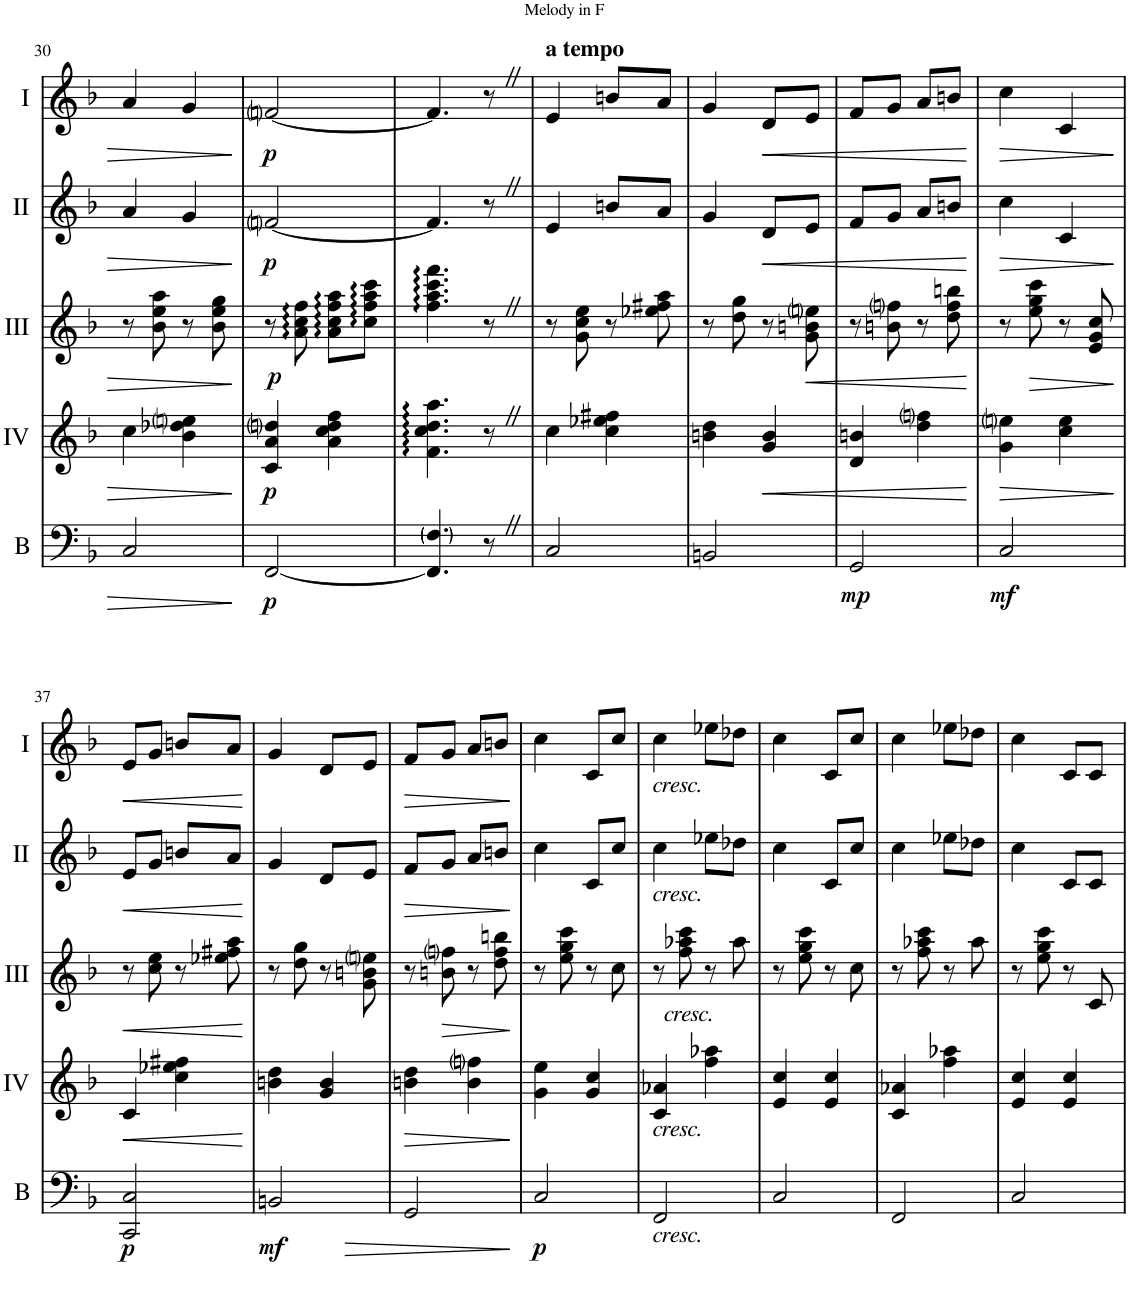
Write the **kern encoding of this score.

**kern	**dynam	**kern	**dynam	**kern	**dynam	**kern	**dynam	**kern	**dynam
*part5	*part5	*part4	*part4	*part3	*part3	*part2	*part2	*part1	*part1
*staff5	*staff5	*staff4	*staff4	*staff3	*staff3	*staff2	*staff2	*staff1	*staff1
*I"Bass	*	*I"Acc. 4	*	*I"Acc. 3	*	*I"Acc. 2	*	*I"Acc. 1	*
*I'B	*	*	*	*	*	*	*	*	*
!!LO:PB:g=z
*clefF4	*	*clefG2	*	*clefG2	*	*clefG2	*	*clefG2	*
*Trd7c12	*	*Trd7c12	*	*	*	*	*	*	*
*k[b-]	*	*k[b-]	*	*k[b-]	*	*k[b-]	*	*k[b-]	*
*M2/4	*	*M2/4	*	*M2/4	*	*M2/4	*	*M2/4	*
=30	=30	=30	=30	=30	=30	=30	=30	=30	=30
2C/	.	4cc\	.	8r	.	4a/	.	4a/	.
.	.	.	.	8b-\ 8ee\ 8aa\	.	.	.	.	.
.	.	4b-\ 4dd-X\ 4eeni\	.	8r	.	4g/	.	4g/	.
.	.	.	.	8b-\ 8ee\ 8gg\	.	.	.	.	.
=31	=31	=31	=31	=31	=31	=31	=31	=31	=31
!	!LO:DY:b	!	!LO:DY:b	!	!	!	!LO:DY:b	!	!LO:DY:b
[2FF/	p	4c/ 4a/ 4ddni/	p	8r	.	[2fni/	p	[2fni/	p
!	!	!	!	!	!LO:DY:b	!	!	!	!
.	.	.	.	8a\ 8cc\ 8ff\	p	.	.	.	.
.	.	4a\ 4cc\ 4dd\ 4ff\	.	8a\ 8cc\ 8ff\ 8aa\L	.	.	.	.	.
.	.	.	.	8cc\ 8ff\ 8aa\ 8ccc\J	.	.	.	.	.
=32	=32	=32	=32	=32	=32	=32	=32	=32	=32
4.FF/] 4.F/	.	4.f\ 4.cc\ 4.dd\ 4.aa\	.	4.ff\ 4.aa\ 4.ccc\ 4.fff\	.	4.f/]	.	4.f/]	.
8r	.	8r	.	8r	.	8r	.	8r	.
=33	=33	=33	=33	=33	=33	=33	=33	=33	=33
!	!	!	!	!	!	!	!	!LO:TX:a:B:t=a tempo	!
2C/	.	4cc\	.	8r	.	4e/	.	4e/	.
.	.	.	.	8g\ 8cc\ 8ee\	.	.	.	.	.
.	.	4cc\ 4ee-X\ 4ff#X\	.	8r	.	8bn/L	.	8bn/L	.
.	.	.	.	8ee-X\ 8ff#X\ 8aa\	.	8a/J	.	8a/J	.
=34	=34	=34	=34	=34	=34	=34	=34	=34	=34
2BBn/	.	4bn\ 4dd\	.	8r	.	4g/	.	4g/	.
.	.	.	.	8dd\ 8gg\	.	.	.	.	.
!	!	!	!LO:HP:b	!	!	!	!LO:HP:b	!	!LO:HP:b
.	.	4g/ 4b/	<	8r	.	8d/L	<	8d/L	<
!	!	!	!	!	!LO:HP:b	!	!	!	!
.	.	.	.	8g\ 8bn\ 8eeni\	<	8e/J	.	8e/J	.
=35	=35	=35	=35	=35	=35	=35	=35	=35	=35
!	!LO:DY:b	!	!	!	!	!	!	!	!
2GG/	mp	4d/ 4bn/	.	8r	.	8f/L	.	8f/L	.
.	.	.	.	8bn\ 8ffni\	.	8g/J	.	8g/J	.
.	.	4dd\ 4ffni\	.	8r	.	8a/L	.	8a/L	.
.	.	.	.	8dd\ 8ff\ 8bbn\	.	8bn/J	.	8bn/J	.
.	.	.	[	.	[	.	[	.	[
=36	=36	=36	=36	=36	=36	=36	=36	=36	=36
!	!LO:DY:b	!	!LO:HP:b	!	!	!	!LO:HP:b	!	!LO:HP:b
2C/	mf	4g\ 4eeni\	>	8r	.	4cc\	>	4cc\	>
!	!	!	!	!	!LO:HP:b	!	!	!	!
.	.	.	.	8ee\ 8gg\ 8ccc\	>	.	.	.	.
.	.	4cc\ 4ee\	.	8r	.	4c/	.	4c/	.
.	.	.	.	8e/ 8g/ 8cc/	.	.	.	.	.
.	.	.	]	.	]	.	]	.	]
!!LO:LB:g=z
=37	=37	=37	=37	=37	=37	=37	=37	=37	=37
!	!LO:DY:b	!	!LO:HP:b	!	!LO:HP:b	!	!LO:HP:b	!	!LO:HP:b
2CC/ 2C/	p	4c/	<	8r	<	8e/L	<	8e/L	<
.	.	.	.	8cc\ 8ee\	.	8g/J	.	8g/J	.
.	.	4cc\ 4ee-X\ 4ff#X\	.	8r	.	8bn/L	.	8bn/L	.
.	.	.	.	8ee-X\ 8ff#X\ 8aa\	.	8a/J	.	8a/J	.
.	.	.	[	.	[	.	[	.	[
=38	=38	=38	=38	=38	=38	=38	=38	=38	=38
!	!LO:HP:b	!	!	!	!	!	!	!	!
!	!LO:DY:n=1:b	!	!	!	!	!	!	!	!
2BBn/	> mf	4bn\ 4dd\	.	8r	.	4g/	.	4g/	.
.	.	.	.	8dd\ 8gg\	.	.	.	.	.
.	.	4g/ 4b/	.	8r	.	8d/L	.	8d/L	.
.	.	.	.	8g\ 8bn\ 8eeni\	.	8e/J	.	8e/J	.
=39	=39	=39	=39	=39	=39	=39	=39	=39	=39
!	!	!	!LO:HP:b	!	!	!	!LO:HP:b	!	!LO:HP:b
2GG/	.	4bn\ 4dd\	>	8r	.	8f/L	>	8f/L	>
!	!	!	!	!	!LO:HP:b	!	!	!	!
.	.	.	.	8bn\ 8ffni\	>	8g/J	.	8g/J	.
.	.	4b\ 4ffni\	.	8r	.	8a/L	.	8a/L	.
.	.	.	.	8dd\ 8ff\ 8bbn\	.	8bn/J	.	8bn/J	.
.	]	.	]	.	]	.	]	.	]
=40	=40	=40	=40	=40	=40	=40	=40	=40	=40
!	!LO:DY:b	!	!	!	!	!	!	!	!
2C/	p	4g\ 4ee\	.	8r	.	4cc\	.	4cc\	.
.	.	.	.	8ee\ 8gg\ 8ccc\	.	.	.	.	.
.	.	4g/ 4cc/	.	8r	.	8c/L	.	8c/L	.
.	.	.	.	8cc\	.	8cc/J	.	8cc/J	.
=41	=41	=41	=41	=41	=41	=41	=41	=41	=41
!	!	!	!	!	!	!	!	!LO:TX:b:i:t=cresc.	!
!	!	!	!	!	!	!LO:TX:b:i:t=cresc.	!	!	!
!	!	!LO:TX:b:i:t=cresc.	!	!	!	!	!	!	!
!LO:TX:b:i:t=cresc.	!	!	!	!	!	!	!	!	!
2FF/	.	4c/ 4a-X/	.	8r	.	4cc\	.	4cc\	.
!	!	!	!	!LO:TX:b:i:t=cresc.	!	!	!	!	!
.	.	.	.	8ff\ 8aa-X\ 8ccc\	.	.	.	.	.
.	.	4ff\ 4aa-X\	.	8r	.	8ee-X\L	.	8ee-X\L	.
.	.	.	.	8aa-\	.	8dd-X\J	.	8dd-X\J	.
=42	=42	=42	=42	=42	=42	=42	=42	=42	=42
2C/	.	4e/ 4cc/	.	8r	.	4cc\	.	4cc\	.
.	.	.	.	8ee\ 8gg\ 8ccc\	.	.	.	.	.
.	.	4e/ 4cc/	.	8r	.	8c/L	.	8c/L	.
.	.	.	.	8cc\	.	8cc/J	.	8cc/J	.
=43	=43	=43	=43	=43	=43	=43	=43	=43	=43
2FF/	.	4c/ 4a-X/	.	8r	.	4cc\	.	4cc\	.
.	.	.	.	8ff\ 8aa-X\ 8ccc\	.	.	.	.	.
.	.	4ff\ 4aa-X\	.	8r	.	8ee-X\L	.	8ee-X\L	.
.	.	.	.	8aa-\	.	8dd-X\J	.	8dd-X\J	.
=44	=44	=44	=44	=44	=44	=44	=44	=44	=44
2C/	.	4e/ 4cc/	.	8r	.	4cc\	.	4cc\	.
.	.	.	.	8ee\ 8gg\ 8ccc\	.	.	.	.	.
.	.	4e/ 4cc/	.	8r	.	8c/L	.	8c/L	.
.	.	.	.	8c/	.	8c/J	.	8c/J	.
=	=	=	=	=	=	=	=	=	=
*-	*-	*-	*-	*-	*-	*-	*-	*-	*-
